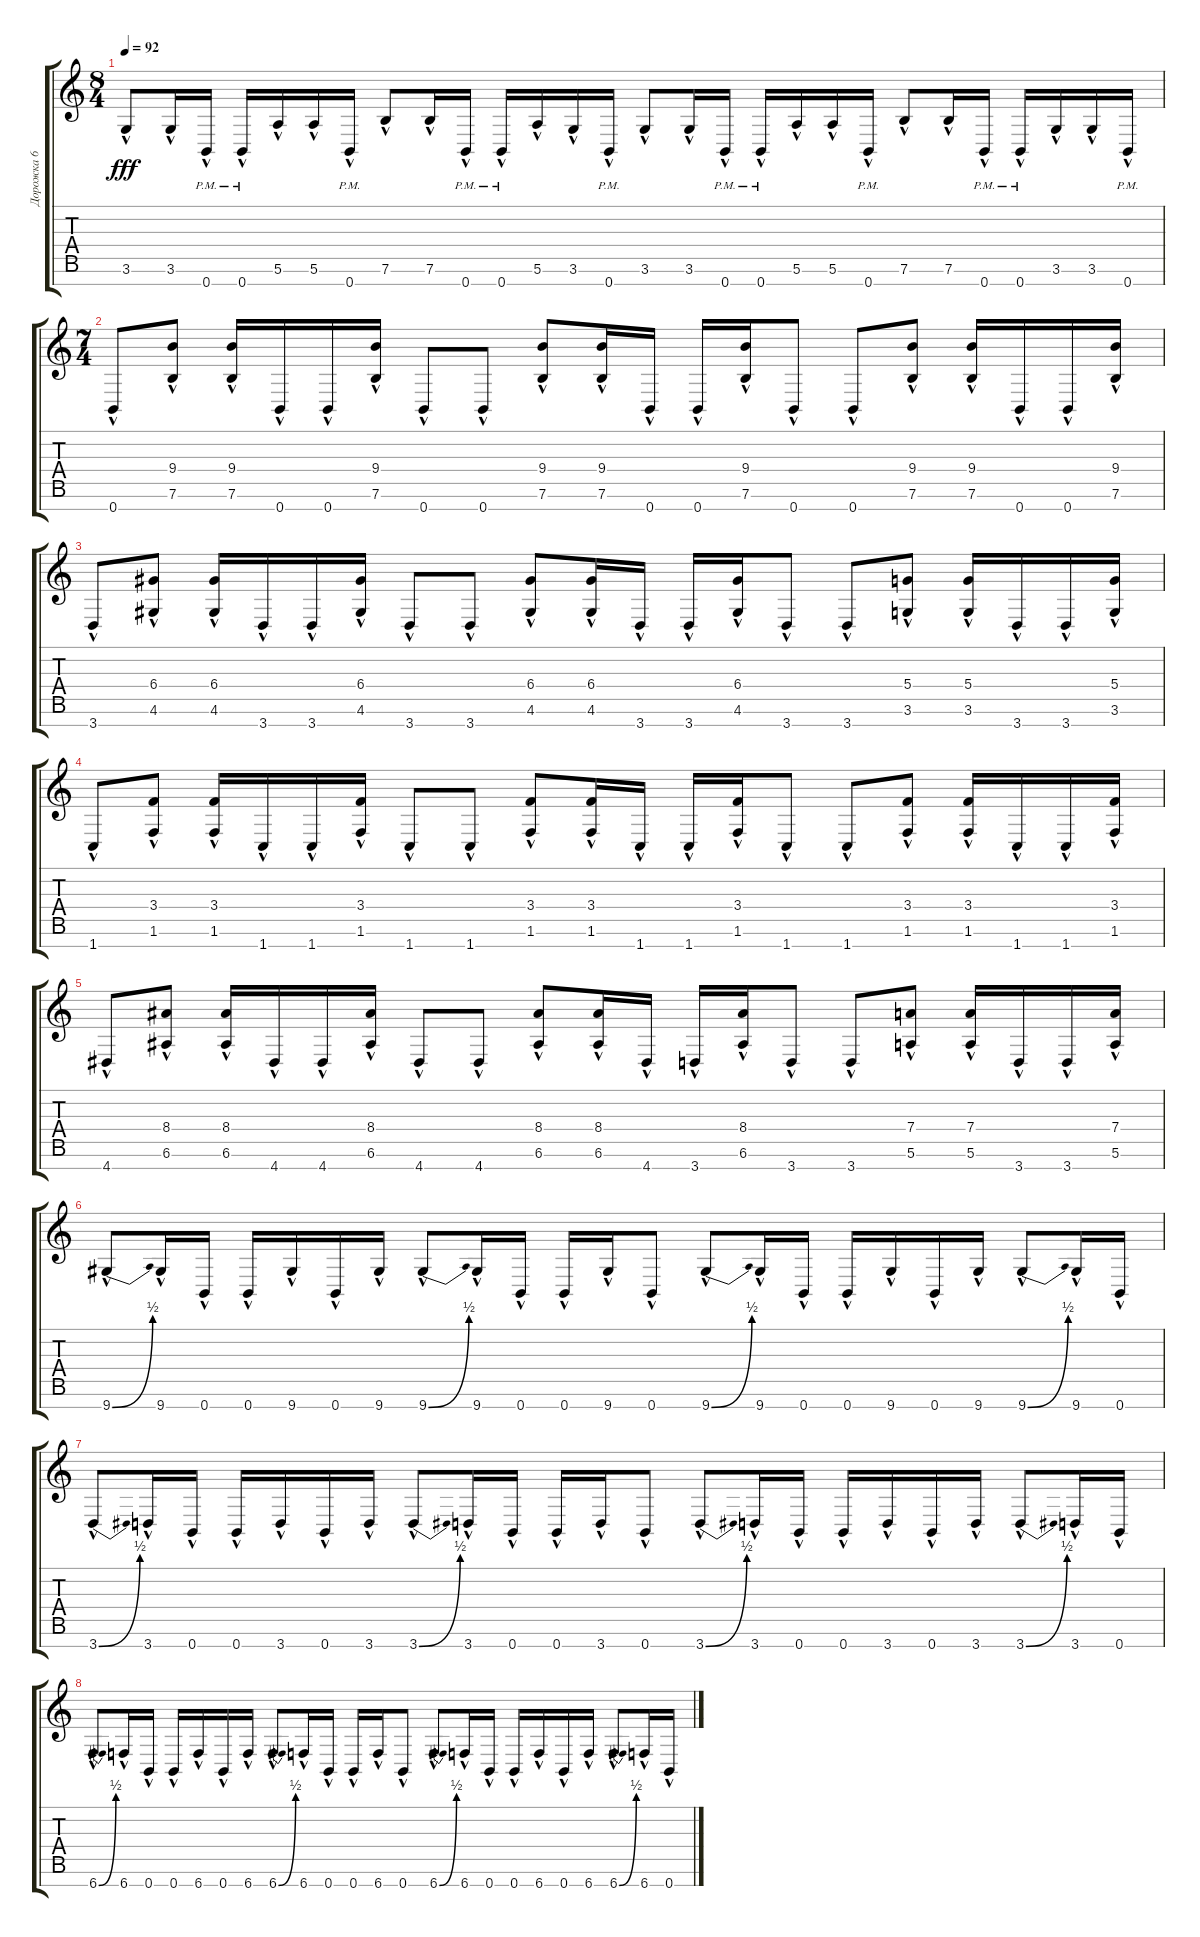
\track ("Дорожка 6" "Дорожка 6") {instrument distortionguitar}
\staff {score tabs}
\tuning (E4 B3 G3 D3 A2 E2 B1) {hide}
\ts (8 4)
\tempo 92
\clef g2
\ks c
3.6{hac}.8{dy fff} 3.6{hac}.16 0.7{hac pm}.16 0.7{hac pm}.16 5.6{hac}.16 5.6{hac}.16 0.7{hac pm}.16 7.6{hac}.8 7.6{hac}.16 0.7{hac pm}.16 0.7{hac pm}.16 5.6{hac}.16 3.6{hac}.16 0.7{hac pm}.16 3.6{hac}.8 3.6{hac}.16 0.7{hac pm}.16 0.7{hac pm}.16 5.6{hac}.16 5.6{hac}.16 0.7{hac pm}.16 7.6{hac}.8 7.6{hac}.16 0.7{hac pm}.16 0.7{hac pm}.16 3.6{hac}.16 3.6{hac}.16 0.7{hac pm}.16 |
\ts (7 4)
0.7{hac}.8 (9.4{hac} 7.6{hac}).8 (9.4{hac} 7.6{hac}).16 0.7{hac}.16 0.7{hac}.16 (9.4{hac} 7.6{hac}).16 0.7{hac}.8 0.7{hac}.8 (9.4{hac} 7.6{hac}).8 (9.4{hac} 7.6{hac}).16 0.7{hac}.16 0.7{hac}.16 (9.4{hac} 7.6{hac}).16 0.7{hac}.8 0.7{hac}.8 (9.4{hac} 7.6{hac}).8 (9.4{hac} 7.6{hac}).16 0.7{hac}.16 0.7{hac}.16 (9.4{hac} 7.6{hac}).16 |
3.7{hac}.8 (6.4{hac} 4.6{hac}).8 (6.4{hac} 4.6{hac}).16 3.7{hac}.16 3.7{hac}.16 (6.4{hac} 4.6{hac}).16 3.7{hac}.8 3.7{hac}.8 (6.4{hac} 4.6{hac}).8 (6.4{hac} 4.6{hac}).16 3.7{hac}.16 3.7{hac}.16 (6.4{hac} 4.6{hac}).16 3.7{hac}.8 3.7{hac}.8 (5.4{hac} 3.6{hac}).8 (5.4{hac} 3.6{hac}).16 3.7{hac}.16 3.7{hac}.16 (5.4{hac} 3.6{hac}).16 |
1.7{hac}.8 (3.4{hac} 1.6{hac}).8 (3.4{hac} 1.6{hac}).16 1.7{hac}.16 1.7{hac}.16 (3.4{hac} 1.6{hac}).16 1.7{hac}.8 1.7{hac}.8 (3.4{hac} 1.6{hac}).8 (3.4{hac} 1.6{hac}).16 1.7{hac}.16 1.7{hac}.16 (3.4{hac} 1.6{hac}).16 1.7{hac}.8 1.7{hac}.8 (3.4{hac} 1.6{hac}).8 (3.4{hac} 1.6{hac}).16 1.7{hac}.16 1.7{hac}.16 (3.4{hac} 1.6{hac}).16 |
4.7{hac}.8 (8.4{hac} 6.6{hac}).8 (8.4{hac} 6.6{hac}).16 4.7{hac}.16 4.7{hac}.16 (8.4{hac} 6.6{hac}).16 4.7{hac}.8 4.7{hac}.8 (8.4{hac} 6.6{hac}).8 (8.4{hac} 6.6{hac}).16 4.7{hac}.16 3.7{hac}.16 (8.4{hac} 6.6{hac}).16 3.7{hac}.8 3.7{hac}.8 (7.4{hac} 5.6{hac}).8 (7.4{hac} 5.6{hac}).16 3.7{hac}.16 3.7{hac}.16 (7.4{hac} 5.6{hac}).16 |
9.7{be (bend 0 0 60 2) hac}.8 9.7{hac}.16 0.7{hac}.16 0.7{hac}.16 9.7{hac}.16 0.7{hac}.16 9.7{hac}.16 9.7{be (bend 0 0 60 2) hac}.8 9.7{hac}.16 0.7{hac}.16 0.7{hac}.16 9.7{hac}.16 0.7{hac}.8 9.7{be (bend 0 0 60 2) hac}.8 9.7{hac}.16 0.7{hac}.16 0.7{hac}.16 9.7{hac}.16 0.7{hac}.16 9.7{hac}.16 9.7{be (bend 0 0 60 2) hac}.8 9.7{hac}.16 0.7{hac}.16 |
3.7{be (bend 0 0 60 2) hac}.8 3.7{hac}.16 0.7{hac}.16 0.7{hac}.16 3.7{hac}.16 0.7{hac}.16 3.7{hac}.16 3.7{be (bend 0 0 60 2) hac}.8 3.7{hac}.16 0.7{hac}.16 0.7{hac}.16 3.7{hac}.16 0.7{hac}.8 3.7{be (bend 0 0 60 2) hac}.8 3.7{hac}.16 0.7{hac}.16 0.7{hac}.16 3.7{hac}.16 0.7{hac}.16 3.7{hac}.16 3.7{be (bend 0 0 60 2) hac}.8 3.7{hac}.16 0.7{hac}.16 |
6.7{be (bend 0 0 60 2) hac}.8 6.7{hac}.16 0.7{hac}.16 0.7{hac}.16 6.7{hac}.16 0.7{hac}.16 6.7{hac}.16 6.7{be (bend 0 0 60 2) hac}.8 6.7{hac}.16 0.7{hac}.16 0.7{hac}.16 6.7{hac}.16 0.7{hac}.8 6.7{be (bend 0 0 60 2) hac}.8 6.7{hac}.16 0.7{hac}.16 0.7{hac}.16 6.7{hac}.16 0.7{hac}.16 6.7{hac}.16 6.7{be (bend 0 0 60 2) hac}.8 6.7{hac}.16 0.7{hac}.16
